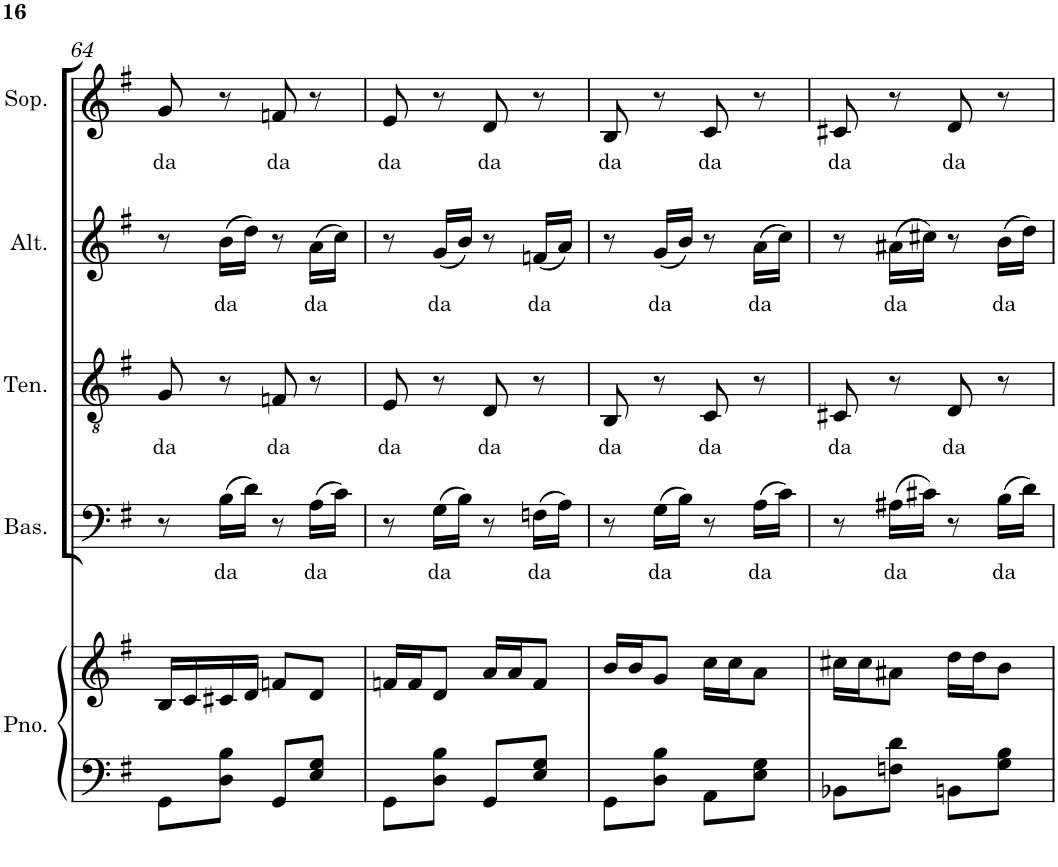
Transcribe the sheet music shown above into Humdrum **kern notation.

**kern	**kern	**kern	**text	**kern	**text	**kern	**text	**kern	**text
*part5	*part5	*part4	*part4	*part3	*part3	*part2	*part2	*part1	*part1
*staff6	*staff5	*staff4	*staff4	*staff3	*staff3	*staff2	*staff2	*staff1	*staff1
*I"Piano	*	*I"Bass	*	*I"Tenor	*	*I"Alto	*	*I"Soprano	*
*I'Pno.	*	*I'Bas.	*	*I'Ten.	*	*I'Alt.	*	*I'Sop.	*
!!LO:PB:g=z
*clefF4	*clefG2	*clefF4	*	*clefGv2	*	*clefG2	*	*clefG2	*
*k[f#]	*k[f#]	*k[f#]	*	*k[f#]	*	*k[f#]	*	*k[f#]	*
*G:	*G:	*G:	*	*G:	*	*G:	*	*G:	*
*M2/4	*M2/4	*M2/4	*	*M2/4	*	*M2/4	*	*M2/4	*
=64	=64	=64	=64	=64	=64	=64	=64	=64	=64
!	!	!	!	!	!LO:LY:b	!	!	!	!LO:LY:b
8GG\L	16B/LL	8r	.	8G/	da	8r	.	8g/	da
.	16c/	.	.	.	.	.	.	.	.
!	!	!	!LO:LY:b	!	!	!	!LO:LY:b	!	!
8D\ 8B\J	16c#X/	(16B\LL	da	8r	.	(16b\LL	da	8r	.
.	16d/JJ	16d\JJ)	.	.	.	16dd\JJ)	.	.	.
!	!	!	!	!	!LO:LY:b	!	!	!	!LO:LY:b
8GG/L	8fn/L	8r	.	8Fn/	da	8r	.	8fn/	da
!	!	!	!LO:LY:b	!	!	!	!LO:LY:b	!	!
8E/ 8G/J	8d/J	(16A\LL	da	8r	.	(16a\LL	da	8r	.
.	.	16c\JJ)	.	.	.	16cc\JJ)	.	.	.
=65	=65	=65	=65	=65	=65	=65	=65	=65	=65
!	!	!	!	!	!LO:LY:b	!	!	!	!LO:LY:b
8GG\L	16fn/LL	8r	.	8E/	da	8r	.	8e/	da
.	16f/J	.	.	.	.	.	.	.	.
!	!	!	!LO:LY:b	!	!	!	!LO:LY:b	!	!
8D\ 8B\J	8d/J	(16G\LL	da	8r	.	(16g/LL	da	8r	.
.	.	16B\JJ)	.	.	.	16b/JJ)	.	.	.
!	!	!	!	!	!LO:LY:b	!	!	!	!LO:LY:b
8GG/L	16a/LL	8r	.	8D/	da	8r	.	8d/	da
.	16a/J	.	.	.	.	.	.	.	.
!	!	!	!LO:LY:b	!	!	!	!LO:LY:b	!	!
8E/ 8G/J	8f/J	(16Fn\LL	da	8r	.	(16fn/LL	da	8r	.
.	.	16A\JJ)	.	.	.	16a/JJ)	.	.	.
=66	=66	=66	=66	=66	=66	=66	=66	=66	=66
!	!	!	!	!	!LO:LY:b	!	!	!	!LO:LY:b
8GG\L	16b/LL	8r	.	8BB/	da	8r	.	8B/	da
.	16b/J	.	.	.	.	.	.	.	.
!	!	!	!LO:LY:b	!	!	!	!LO:LY:b	!	!
8D\ 8B\J	8g/J	(16G\LL	da	8r	.	(16g/LL	da	8r	.
.	.	16B\JJ)	.	.	.	16b/JJ)	.	.	.
!	!	!	!	!	!LO:LY:b	!	!	!	!LO:LY:b
8AA\L	16cc\LL	8r	.	8C/	da	8r	.	8c/	da
.	16cc\J	.	.	.	.	.	.	.	.
!	!	!	!LO:LY:b	!	!	!	!LO:LY:b	!	!
8E\ 8G\J	8a\J	(16A\LL	da	8r	.	(16a\LL	da	8r	.
.	.	16c\JJ)	.	.	.	16cc\JJ)	.	.	.
=67	=67	=67	=67	=67	=67	=67	=67	=67	=67
!	!	!	!	!	!LO:LY:b	!	!	!	!LO:LY:b
8BB-X\L	16cc#X\LL	8r	.	8C#X/	da	8r	.	8c#X/	da
.	16cc#\J	.	.	.	.	.	.	.	.
!	!	!	!LO:LY:b	!	!	!	!LO:LY:b	!	!
8Fn\ 8d\J	8a#X\J	(16A#X\LL	da	8r	.	(16a#X\LL	da	8r	.
.	.	16c#X\JJ)	.	.	.	16cc#X\JJ)	.	.	.
!	!	!	!	!	!LO:LY:b	!	!	!	!LO:LY:b
8BBn\L	16dd\LL	8r	.	8D/	da	8r	.	8d/	da
.	16dd\J	.	.	.	.	.	.	.	.
!	!	!	!LO:LY:b	!	!	!	!LO:LY:b	!	!
8G\ 8B\J	8b\J	(16B\LL	da	8r	.	(16b\LL	da	8r	.
.	.	16d\JJ)	.	.	.	16dd\JJ)	.	.	.
=	=	=	=	=	=	=	=	=	=
*-	*-	*-	*-	*-	*-	*-	*-	*-	*-
